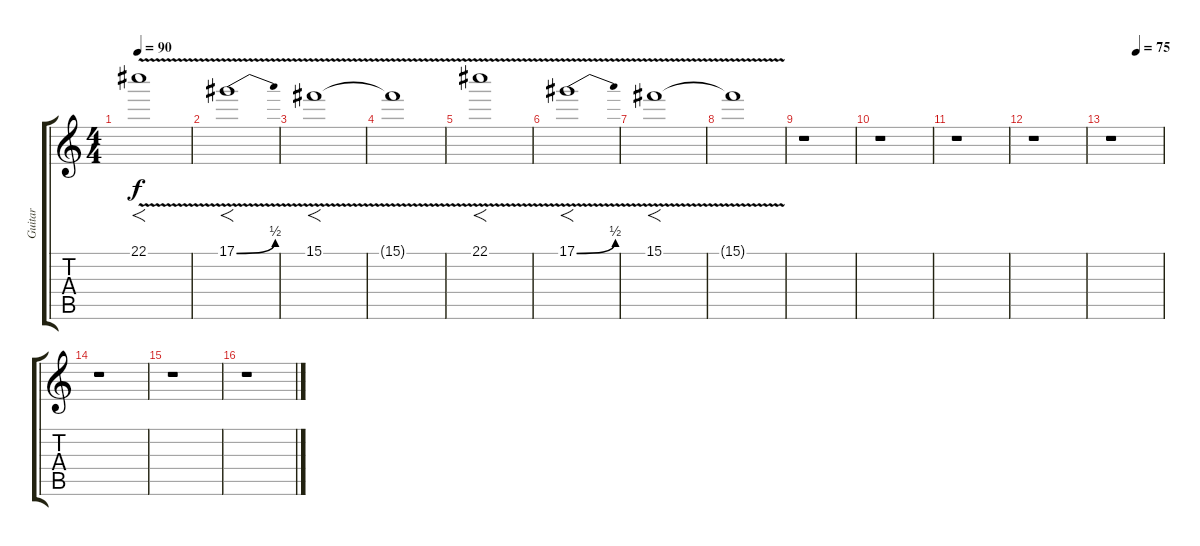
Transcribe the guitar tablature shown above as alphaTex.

\track ("Guitar" "Guitar") {instrument distortionguitar}
\staff {score tabs}
\tuning (Eb4 Bb3 Gb3 Db3 Ab2 Eb2) {hide}
\ts (4 4)
\tempo 90
\clef g2
\ks c
22.1{v}.1{f dy f volume 8} |
17.1{be (bend 0 0 60 2) v}.1{f} |
15.1{v}.1{f} |
15.1{t}.1 |
22.1{v}.1{f} |
17.1{be (bend 0 0 60 2) v}.1{f} |
15.1{v}.1{f} |
15.1{t}.1 |
r.1 |
r.1 |
r.1 |
r.1 |
\tempo (75 0.5)
r.1 |
r.1 |
r.1 |
r.1
